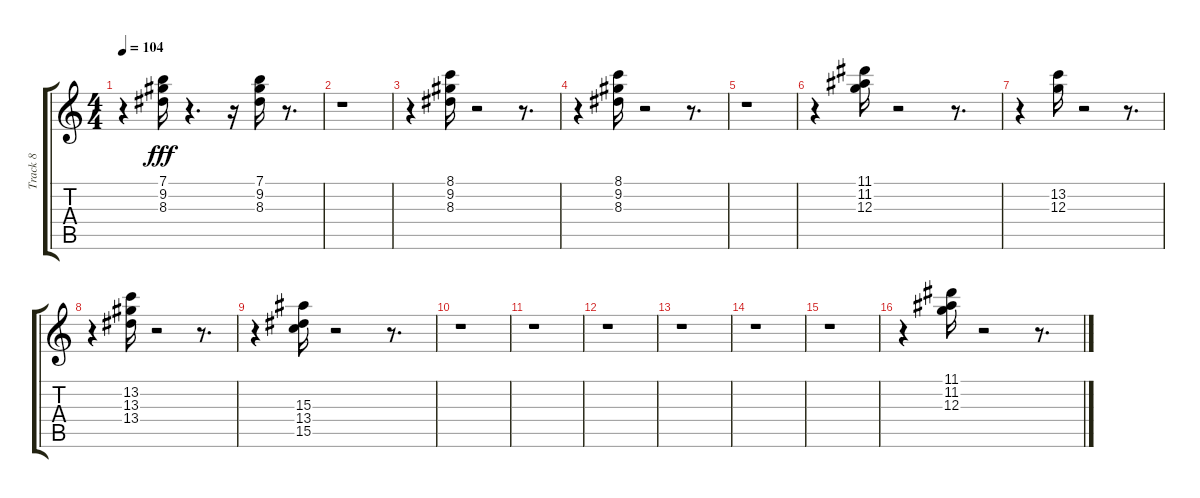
\track ("Track 8" "Track 8") {solo instrument electricguitarclean}
\staff {score tabs}
\tuning (E4 B3 G3 D3 A2 E2) {hide}
\ts (4 4)
\tempo 104
\clef g2
\ks c
r.4{dy fff} (7.1 9.2 8.3).16 r.4{d} r.16 (7.1 9.2 8.3).16 r.8{d} |
r.1 |
r.4 (8.1 9.2 8.3).16 r.2 r.8{d} |
r.4 (8.1 9.2 8.3).16 r.2 r.8{d} |
r.1 |
r.4 (11.1 11.2 12.3).16 r.2 r.8{d} |
r.4 (13.2 12.3).16 r.2 r.8{d} |
r.4 (13.2 13.3 13.4).16 r.2 r.8{d} |
r.4 (15.3 13.4 15.5).16 r.2 r.8{d} |
r.1 |
r.1 |
r.1 |
r.1 |
r.1 |
r.1 |
r.4 (11.1 11.2 12.3).16 r.2 r.8{d}
